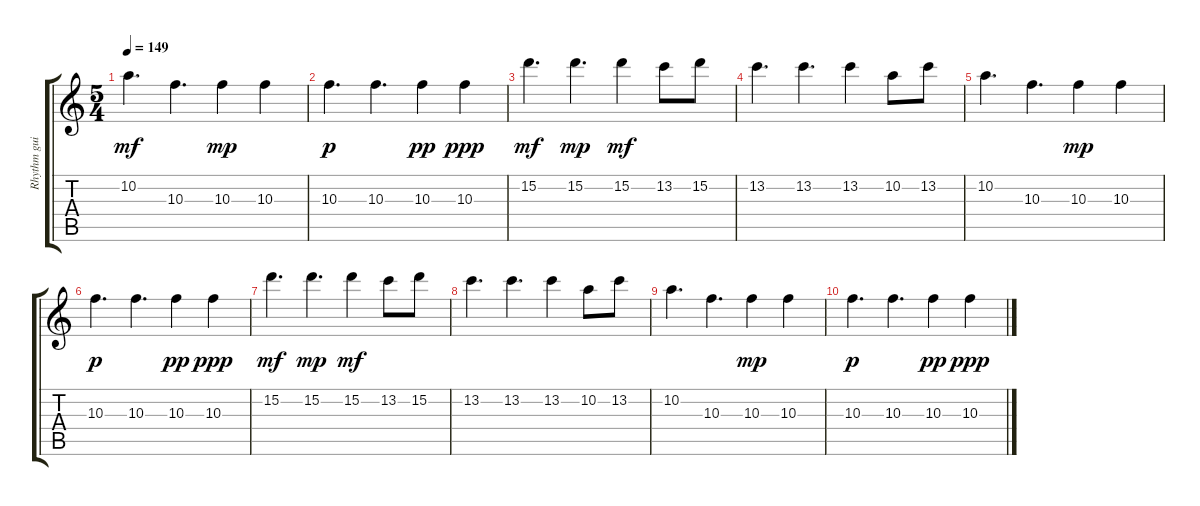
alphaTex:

\track ("Rhythm guitar" "Rhythm gui") {instrument acousticguitarsteel}
\staff {score tabs}
\tuning (E4 B3 G3 D3 A2 E2) {hide}
\ts (5 4)
\tempo 149
\clef g2
\ks c
10.2.4{d dy mf} 10.3.4{d} 10.3.4{dy mp} 10.3.4 |
10.3.4{d dy p} 10.3.4{d} 10.3.4{dy pp} 10.3.4{dy ppp} |
15.2.4{d dy mf volume 5} 15.2.4{d dy mp} 15.2.4{dy mf} 13.2.8 15.2.8 |
13.2.4{d} 13.2.4{d} 13.2.4 10.2.8 13.2.8 |
10.2.4{d} 10.3.4{d} 10.3.4{dy mp} 10.3.4 |
10.3.4{d dy p} 10.3.4{d} 10.3.4{dy pp} 10.3.4{dy ppp} |
15.2.4{d dy mf volume 3} 15.2.4{d dy mp} 15.2.4{dy mf} 13.2.8 15.2.8 |
13.2.4{d} 13.2.4{d} 13.2.4 10.2.8 13.2.8 |
10.2.4{d} 10.3.4{d} 10.3.4{dy mp} 10.3.4 |
10.3.4{d dy p} 10.3.4{d} 10.3.4{dy pp} 10.3.4{dy ppp}
